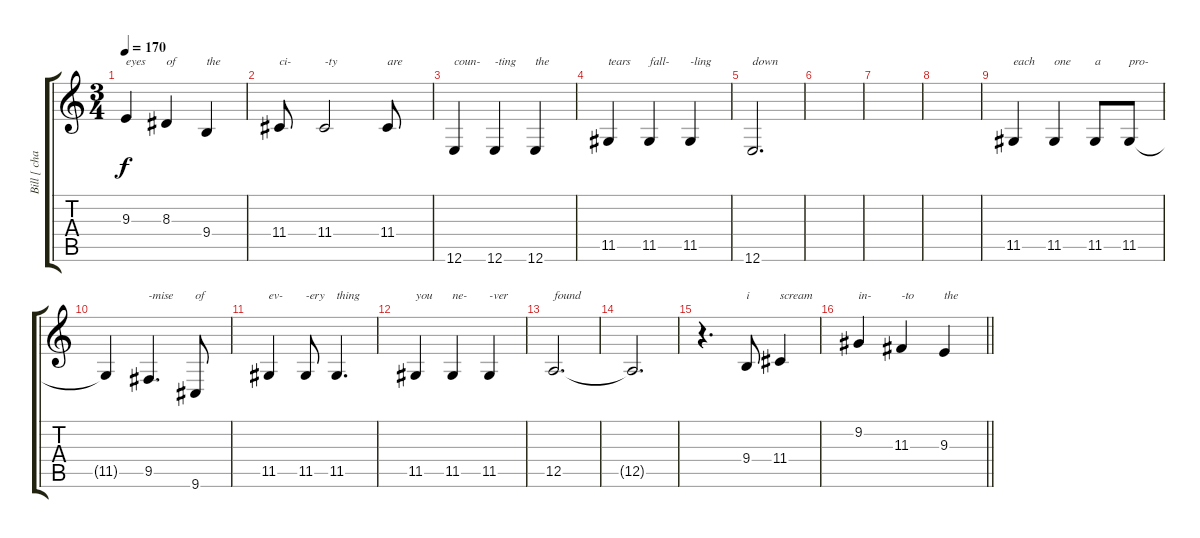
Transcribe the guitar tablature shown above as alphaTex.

\track ("Bill [ chant ]" "Bill [ cha") {instrument oboe}
\staff {score tabs}
\tuning (E4 B3 G3 D3 A2 E2) {hide}
\ts (3 4)
\tempo 170
\clef g2
\ks c
9.3.4{txt "eyes" dy f} 8.3.4{txt "of"} 9.4.4{txt "the"} |
11.4.8{txt "ci-"} 11.4.2{txt "-ty"} 11.4.8{txt "are"} |
12.6.4{txt "coun-"} 12.6.4{txt "-ting"} 12.6.4{txt "the"} |
11.5.4{txt "tears"} 11.5.4{txt "fall-"} 11.5.4{txt "-ling"} |
12.6.2{d txt "down"} |
|
|
|
11.5.4{txt "each"} 11.5.4{txt "one"} 11.5.8{txt "a"} 11.5.8{txt "pro-"} |
11.5{t}.4 9.5.4{d txt "-mise"} 9.6.8{txt "of"} |
11.5.4{txt "ev-"} 11.5.8{txt "-ery"} 11.5.4{d txt "thing"} |
11.5.4{txt "you"} 11.5.4{txt "ne-"} 11.5.4{txt "-ver"} |
12.5.2{d txt "found"} |
12.5{t}.2{d} |
r.4{d} 9.4.8{txt "i"} 11.4.4{txt "scream"} |
\barLineRight lightlight
9.2.4{txt "in-"} 11.3.4{txt "-to"} 9.3.4{txt "the"}
